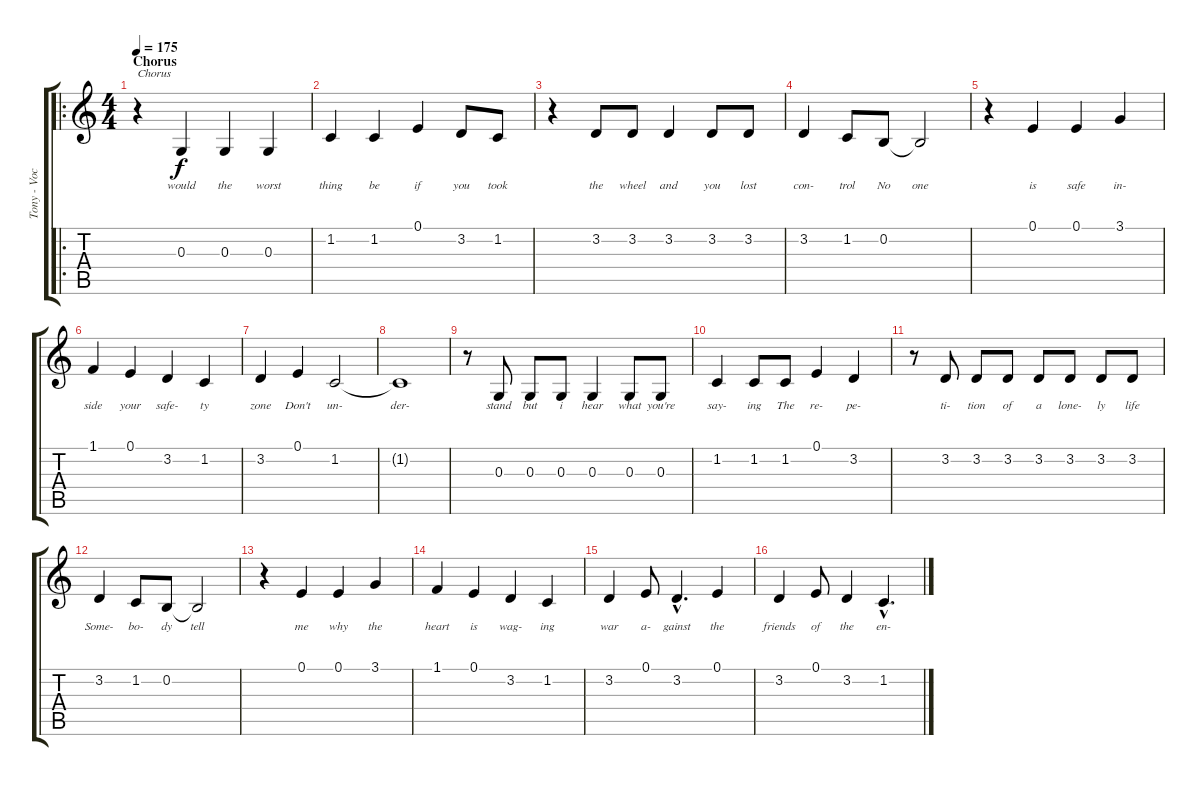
\track ("Tony - Vocals/Back Vocals" "Tony - Voc") {instrument lead1square}
\staff {score tabs}
\tuning (E4 B3 G3 D3 A2 E2) {hide}
\ro
\ts (4 4)
\section ("" "Chorus")
\tempo 175
\clef g2
\ks c
r.4{txt "Chorus" dy f} 0.3.4{lyrics (0 "would") lyrics (1 "") lyrics (2 "") lyrics (3 "") lyrics (4 "")} 0.3.4{lyrics (0 "the") lyrics (1 "") lyrics (2 "") lyrics (3 "") lyrics (4 "")} 0.3.4{lyrics (0 "worst") lyrics (1 "") lyrics (2 "") lyrics (3 "") lyrics (4 "")} |
1.2.4{lyrics (0 "thing") lyrics (1 "") lyrics (2 "") lyrics (3 "") lyrics (4 "")} 1.2.4{lyrics (0 "be") lyrics (1 "") lyrics (2 "") lyrics (3 "") lyrics (4 "")} 0.1.4{lyrics (0 "if") lyrics (1 "") lyrics (2 "") lyrics (3 "") lyrics (4 "")} 3.2.8{lyrics (0 "you") lyrics (1 "") lyrics (2 "") lyrics (3 "") lyrics (4 "")} 1.2.8{lyrics (0 "took") lyrics (1 "") lyrics (2 "") lyrics (3 "") lyrics (4 "")} |
r.4 3.2.8{lyrics (0 "the") lyrics (1 "") lyrics (2 "") lyrics (3 "") lyrics (4 "")} 3.2.8{lyrics (0 "wheel") lyrics (1 "") lyrics (2 "") lyrics (3 "") lyrics (4 "")} 3.2.4{lyrics (0 "and") lyrics (1 "") lyrics (2 "") lyrics (3 "") lyrics (4 "")} 3.2.8{lyrics (0 "you") lyrics (1 "") lyrics (2 "") lyrics (3 "") lyrics (4 "")} 3.2.8{lyrics (0 "lost") lyrics (1 "") lyrics (2 "") lyrics (3 "") lyrics (4 "")} |
3.2.4{lyrics (0 "con-") lyrics (1 "") lyrics (2 "") lyrics (3 "") lyrics (4 "")} 1.2.8{lyrics (0 "trol") lyrics (1 "") lyrics (2 "") lyrics (3 "") lyrics (4 "")} 0.2.8{lyrics (0 "No") lyrics (1 "") lyrics (2 "") lyrics (3 "") lyrics (4 "")} 0.2{t}.2{lyrics (0 "one") lyrics (1 "") lyrics (2 "") lyrics (3 "") lyrics (4 "")} |
r.4 0.1.4{lyrics (0 "is") lyrics (1 "") lyrics (2 "") lyrics (3 "") lyrics (4 "")} 0.1.4{lyrics (0 "safe") lyrics (1 "") lyrics (2 "") lyrics (3 "") lyrics (4 "")} 3.1.4{lyrics (0 "in-") lyrics (1 "") lyrics (2 "") lyrics (3 "") lyrics (4 "")} |
1.1.4{lyrics (0 "side") lyrics (1 "") lyrics (2 "") lyrics (3 "") lyrics (4 "")} 0.1.4{lyrics (0 "your") lyrics (1 "") lyrics (2 "") lyrics (3 "") lyrics (4 "")} 3.2.4{lyrics (0 "safe-") lyrics (1 "") lyrics (2 "") lyrics (3 "") lyrics (4 "")} 1.2.4{lyrics (0 "ty") lyrics (1 "") lyrics (2 "") lyrics (3 "") lyrics (4 "")} |
3.2.4{lyrics (0 "zone") lyrics (1 "") lyrics (2 "") lyrics (3 "") lyrics (4 "")} 0.1.4{lyrics (0 "Don't") lyrics (1 "") lyrics (2 "") lyrics (3 "") lyrics (4 "")} 1.2.2{lyrics (0 "un-") lyrics (1 "") lyrics (2 "") lyrics (3 "") lyrics (4 "")} |
1.2{t}.1{lyrics (0 "der-") lyrics (1 "") lyrics (2 "") lyrics (3 "") lyrics (4 "")} |
r.8 0.3.8{lyrics (0 "stand") lyrics (1 "") lyrics (2 "") lyrics (3 "") lyrics (4 "")} 0.3.8{lyrics (0 "but") lyrics (1 "") lyrics (2 "") lyrics (3 "") lyrics (4 "")} 0.3.8{lyrics (0 "i") lyrics (1 "") lyrics (2 "") lyrics (3 "") lyrics (4 "")} 0.3.4{lyrics (0 "hear") lyrics (1 "") lyrics (2 "") lyrics (3 "") lyrics (4 "")} 0.3.8{lyrics (0 "what") lyrics (1 "") lyrics (2 "") lyrics (3 "") lyrics (4 "")} 0.3.8{lyrics (0 "you're") lyrics (1 "") lyrics (2 "") lyrics (3 "") lyrics (4 "")} |
1.2.4{lyrics (0 "say-") lyrics (1 "") lyrics (2 "") lyrics (3 "") lyrics (4 "")} 1.2.8{lyrics (0 "ing") lyrics (1 "") lyrics (2 "") lyrics (3 "") lyrics (4 "")} 1.2.8{lyrics (0 "The") lyrics (1 "") lyrics (2 "") lyrics (3 "") lyrics (4 "")} 0.1.4{lyrics (0 "re-") lyrics (1 "") lyrics (2 "") lyrics (3 "") lyrics (4 "")} 3.2.4{lyrics (0 "pe-") lyrics (1 "") lyrics (2 "") lyrics (3 "") lyrics (4 "")} |
r.8 3.2.8{lyrics (0 "ti-") lyrics (1 "") lyrics (2 "") lyrics (3 "") lyrics (4 "")} 3.2.8{lyrics (0 "tion") lyrics (1 "") lyrics (2 "") lyrics (3 "") lyrics (4 "")} 3.2.8{lyrics (0 "of") lyrics (1 "") lyrics (2 "") lyrics (3 "") lyrics (4 "")} 3.2.8{lyrics (0 "a") lyrics (1 "") lyrics (2 "") lyrics (3 "") lyrics (4 "")} 3.2.8{lyrics (0 "lone-") lyrics (1 "") lyrics (2 "") lyrics (3 "") lyrics (4 "")} 3.2.8{lyrics (0 "ly") lyrics (1 "") lyrics (2 "") lyrics (3 "") lyrics (4 "")} 3.2.8{lyrics (0 "life") lyrics (1 "") lyrics (2 "") lyrics (3 "") lyrics (4 "")} |
3.2.4{lyrics (0 "Some-") lyrics (1 "") lyrics (2 "") lyrics (3 "") lyrics (4 "")} 1.2.8{lyrics (0 "bo-") lyrics (1 "") lyrics (2 "") lyrics (3 "") lyrics (4 "")} 0.2.8{lyrics (0 "dy") lyrics (1 "") lyrics (2 "") lyrics (3 "") lyrics (4 "")} 0.2{t}.2{lyrics (0 "tell") lyrics (1 "") lyrics (2 "") lyrics (3 "") lyrics (4 "")} |
r.4 0.1.4{lyrics (0 "me") lyrics (1 "") lyrics (2 "") lyrics (3 "") lyrics (4 "")} 0.1.4{lyrics (0 "why") lyrics (1 "") lyrics (2 "") lyrics (3 "") lyrics (4 "")} 3.1.4{lyrics (0 "the") lyrics (1 "") lyrics (2 "") lyrics (3 "") lyrics (4 "")} |
1.1.4{lyrics (0 "heart") lyrics (1 "") lyrics (2 "") lyrics (3 "") lyrics (4 "")} 0.1.4{lyrics (0 "is") lyrics (1 "") lyrics (2 "") lyrics (3 "") lyrics (4 "")} 3.2.4{lyrics (0 "wag-") lyrics (1 "") lyrics (2 "") lyrics (3 "") lyrics (4 "")} 1.2.4{lyrics (0 "ing") lyrics (1 "") lyrics (2 "") lyrics (3 "") lyrics (4 "")} |
3.2.4{lyrics (0 "war") lyrics (1 "") lyrics (2 "") lyrics (3 "") lyrics (4 "")} 0.1.8{lyrics (0 "a-") lyrics (1 "") lyrics (2 "") lyrics (3 "") lyrics (4 "")} 3.2{hac}.4{d lyrics (0 "gainst") lyrics (1 "") lyrics (2 "") lyrics (3 "") lyrics (4 "")} 0.1.4{lyrics (0 "the") lyrics (1 "") lyrics (2 "") lyrics (3 "") lyrics (4 "")} |
3.2.4{lyrics (0 "friends") lyrics (1 "") lyrics (2 "") lyrics (3 "") lyrics (4 "")} 0.1.8{lyrics (0 "of") lyrics (1 "") lyrics (2 "") lyrics (3 "") lyrics (4 "")} 3.2.4{lyrics (0 "the") lyrics (1 "") lyrics (2 "") lyrics (3 "") lyrics (4 "")} 1.2{hac}.4{d lyrics (0 "en-") lyrics (1 "") lyrics (2 "") lyrics (3 "") lyrics (4 "")}
